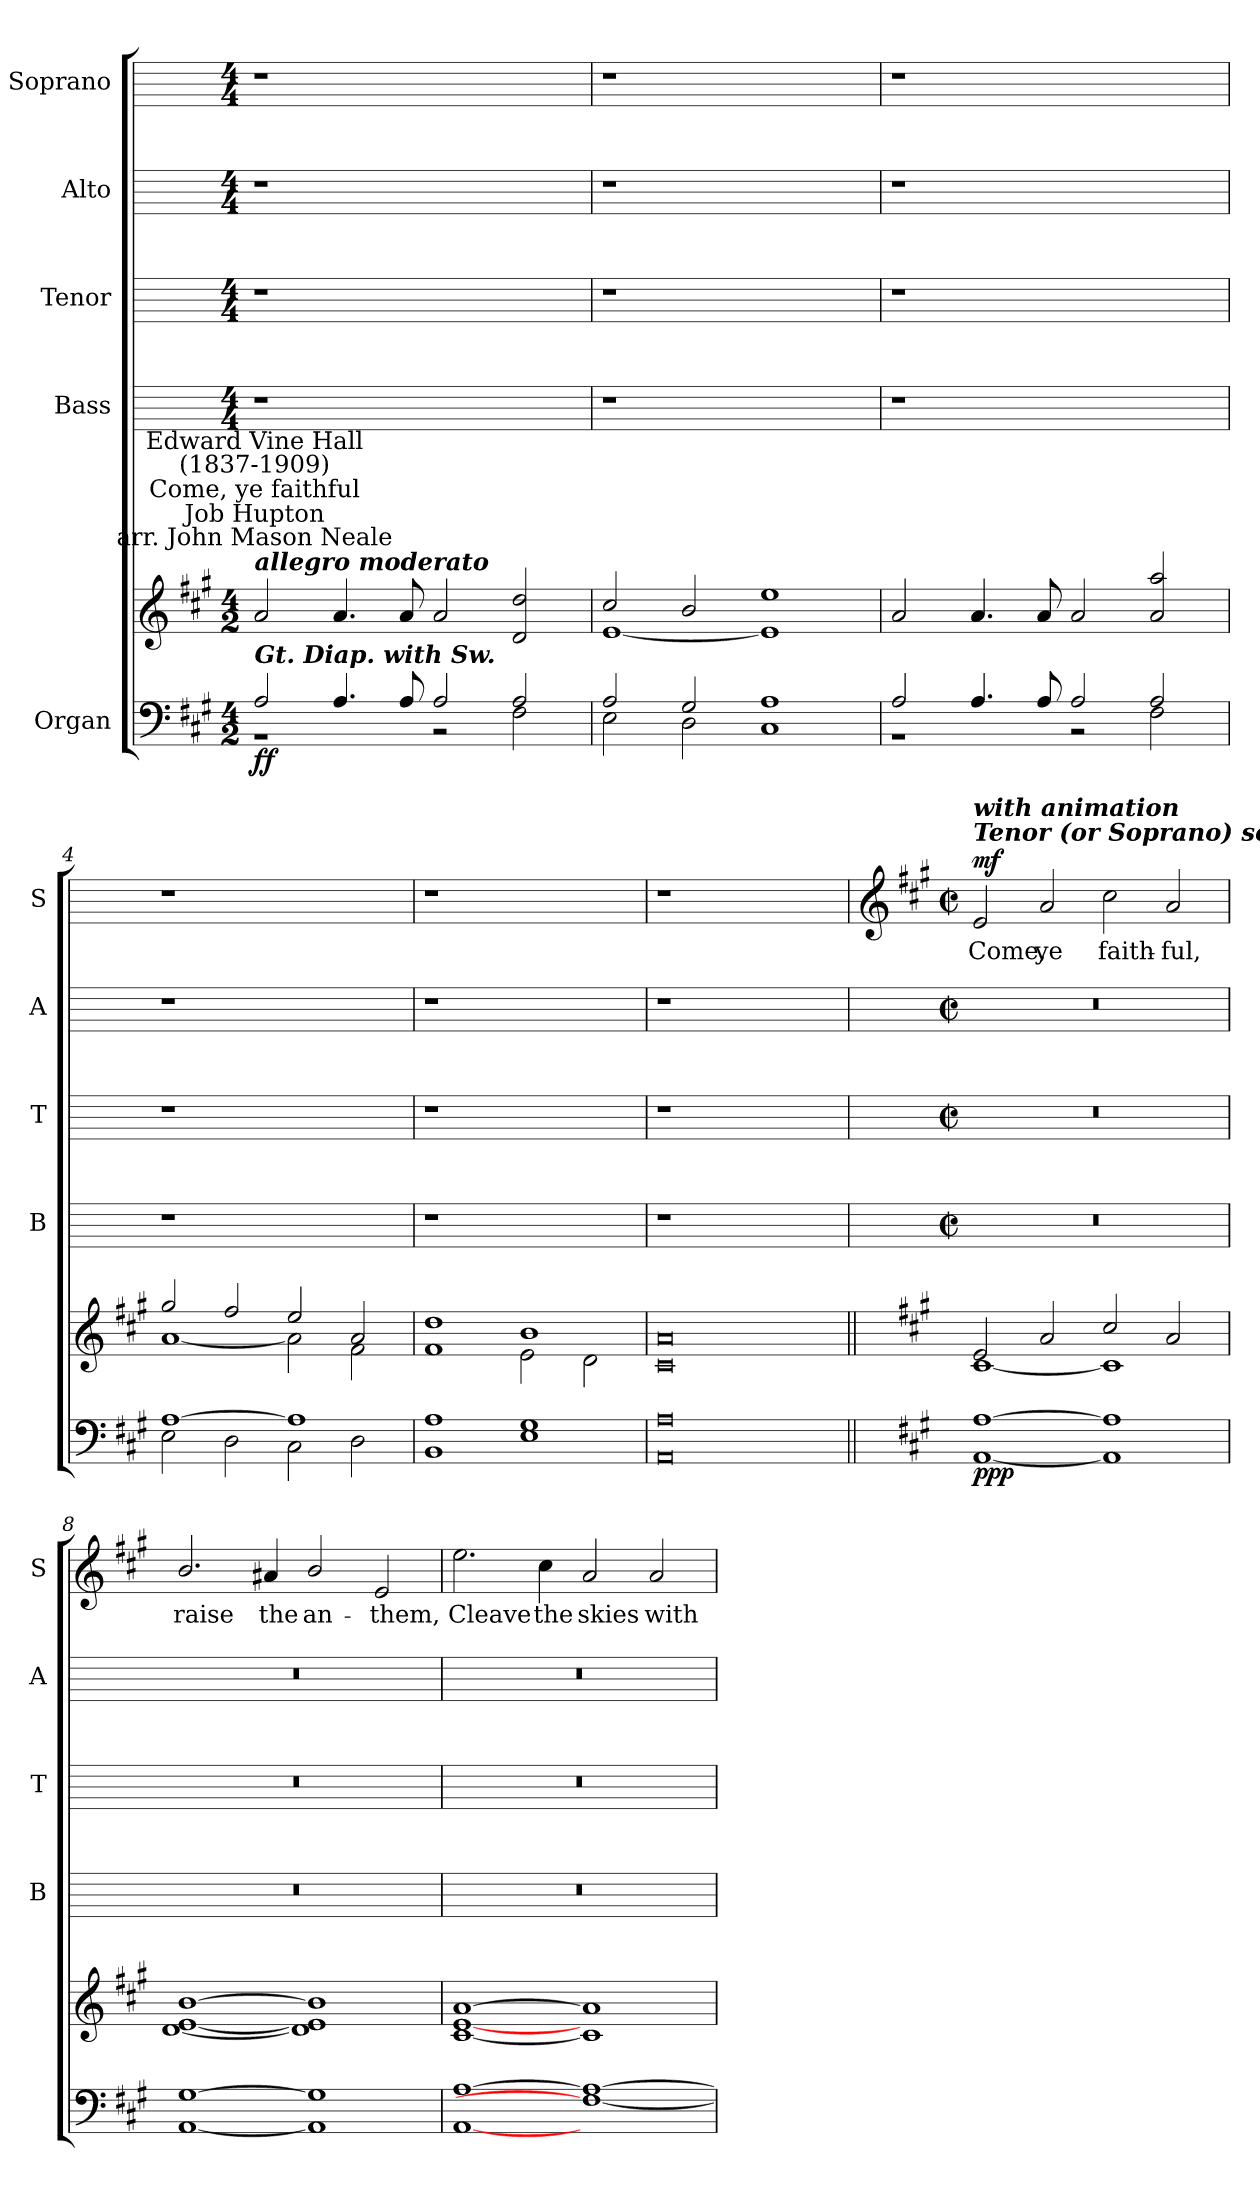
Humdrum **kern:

**kern	**kern	**dynam	**kern	**kern	**kern	**kern	**text	**dynam
*part5	*part5	*part5	*part4	*part3	*part2	*part1	*part1	*part1
*staff6	*staff5	*staff5/6	*staff4	*staff3	*staff2	*staff1	*staff1	*staff1
*I"Organ	*	*	*I"Bass	*I"Tenor	*I"Alto	*I"Soprano	*	*
*	*	*	*I'B	*I'T	*I'A	*I'S	*	*
*clefF4	*clefG2	*	*	*	*	*	*	*
*k[f#c#g#]	*k[f#c#g#]	*	*	*	*	*	*	*
*A:	*A:	*	*	*	*	*	*	*
*M4/2	*M4/2	*	*M4/4	*M4/4	*M4/4	*M4/4	*	*
*MM208	*MM208	*	*MM208	*MM208	*MM208	*MM208	*	*
=1	=1	=1	=1	=1	=1	=1	=1	=1
*^	*^	*	*	*	*	*	*	*
!	!	!LO:TX:a:Bi:t=allegro moderato	!	!	!	!	!	!	!	!
!	!	!LO:TX:a:cj:t=Job Hupton\narr. John Mason Neale	!	!	!	!	!	!	!	!
!	!	!LO:TX:a:cj:t=Come, ye faithful	!	!	!	!	!	!	!	!
!	!	!LO:TX:a:cj:t=Edward Vine Hall\n(1837-1909)	!	!	!	!	!	!	!	!
!LO:TX:a:Bi:t=Gt. Diap. with Sw.	!	!	!	!	!	!	!	!	!	!
!	!	!	!	!LO:DY:b=2	!	!	!	!	!	!
!	!	!	!	!LO:DY:n=1:b	!	!	!	!	!	!
2A/	1r	2a/	0ryy	f f	1r	1r	1r	1r	.	.
4.A/	.	4.a/	.	.	.	.	.	.	.	.
8A/	.	8a/	.	.	.	.	.	.	.	.
2A/	2r	2a/	.	.	1ryy	1ryy	1ryy	1ryy	.	.
2A/	2F#\	2d/ 2dd/	.	.	.	.	.	.	.	.
=2	=2	=2	=2	=2	=2	=2	=2	=2	=2	=2
2A/	2E\	2cc#/	[1e\	.	1r	1r	1r	1r	.	.
2G#/	2D\	2b/	.	.	.	.	.	.	.	.
1A/	1C#\	1ee/	1e\]	.	1ryy	1ryy	1ryy	1ryy	.	.
=3	=3	=3	=3	=3	=3	=3	=3	=3	=3	=3
2A/	1r	2a/	0ryy	.	1r	1r	1r	1r	.	.
4.A/	.	4.a/	.	.	.	.	.	.	.	.
8A/	.	8a/	.	.	.	.	.	.	.	.
2A/	2r	2a/	.	.	1ryy	1ryy	1ryy	1ryy	.	.
2A/	2F#\	2a/ 2aa/	.	.	.	.	.	.	.	.
=4	=4	=4	=4	=4	=4	=4	=4	=4	=4	=4
[1A/	2E\	2gg#/	[1a\	.	1r	1r	1r	1r	.	.
.	2D\	2ff#/	.	.	.	.	.	.	.	.
1A/]	2C#\	2ee/	2a\]	.	1ryy	1ryy	1ryy	1ryy	.	.
.	2D\	2a/	2f#\	.	.	.	.	.	.	.
=5	=5	=5	=5	=5	=5	=5	=5	=5	=5	=5
1A/	1BB\	1dd/	1f#\	.	1r	1r	1r	1r	.	.
1G#/	1E\	1b/	2e\	.	1ryy	1ryy	1ryy	1ryy	.	.
.	.	.	2d\	.	.	.	.	.	.	.
=6	=6	=6	=6	=6	=6	=6	=6	=6	=6	=6
0A/	0AA\	0a/	0c#\	.	1r	1r	1r	1r	.	.
.	.	.	.	.	1ryy	1ryy	1ryy	1ryy	.	.
*v	*v	*	*	*	*	*	*	*	*	*
!!LO:LB:g=z
=7||	=7||	=7||	=7	=7	=7	=7	=7	=7	=7
*	*	*	*	*	*	*	*clefG2	*	*
*	*	*	*	*	*	*	*k[f#c#g#]	*	*
*	*	*	*	*	*	*	*A:	*	*
*	*	*	*	*M4/2	*M4/2	*M4/2	*M4/2	*	*
*	*	*	*	*met(c|)	*met(c|)	*met(c|)	*met(c|)	*	*
!	!	!	!	!	!	!	!LO:TX:a:Bi:t=Tenor (or  Soprano) solo	!	!
!	!	!	!	!	!	!	!LO:TX:a:Bi:t=with animation	!	!
!	!	!	!LO:DY:b=2	!	!	!	!	!LO:LY:b	!
!	!	!	!LO:DY:n=1:b	!	!	!	!	!	!
!	!	!	!LO:DY:n=2:b	!	!	!	!	!	!LO:DY:b
[1AA [1A	2e/	[1c#\	p p p	0r	0r	0r	2e	Come,	mf
!	!	!	!	!	!	!	!	!LO:LY:b	!
.	2a/	.	.	.	.	.	2a	ye	.
!	!	!	!	!	!	!	!	!LO:LY:b	!
1AA] 1A]	2cc#/	1c#\]	.	.	.	.	2cc#	faith-	.
!	!	!	!	!	!	!	!	!LO:LY:b	!
.	2a/	.	.	.	.	.	2a	-ful,	.
=8	=8	=8	=8	=8	=8	=8	=8	=8	=8
!	!	!	!	!	!	!	!	!LO:LY:b	!
[1AA [1G#	[1b/	[1d\ [1e\	.	0r	0r	0r	2.b/	raise	.
!	!	!	!	!	!	!	!	!LO:LY:b	!
.	.	.	.	.	.	.	4a#X	the	.
!	!	!	!	!	!	!	!	!LO:LY:b	!
1AA] 1G#]	1b/]	1d\] 1e\]	.	.	.	.	2b/	an-	.
!	!	!	!	!	!	!	!	!LO:LY:b	!
.	.	.	.	.	.	.	2e	-them,	.
=9	=9	=9	=9	=9	=9	=9	=9	=9	=9
!	!	!	!	!	!	!	!	!LO:LY:b	!
[1AA [1A	[1a/	[1c#\ [1e\	.	0r	0r	0r	2.ee	Cleave	.
!	!	!	!	!	!	!	!	!LO:LY:b	!
.	.	.	.	.	.	.	4cc#	the	.
!	!	!	!	!	!	!	!	!LO:LY:b	!
1F#_ 1A_	1a/]	1c#\]	.	.	.	.	2a	skies	.
!	!	!	!	!	!	!	!	!LO:LY:b	!
.	.	.	.	.	.	.	2a	with	.
*	*v	*v	*	*	*	*	*	*	*
=	=	=	=	=	=	=	=	=
*-	*-	*-	*-	*-	*-	*-	*-	*-
